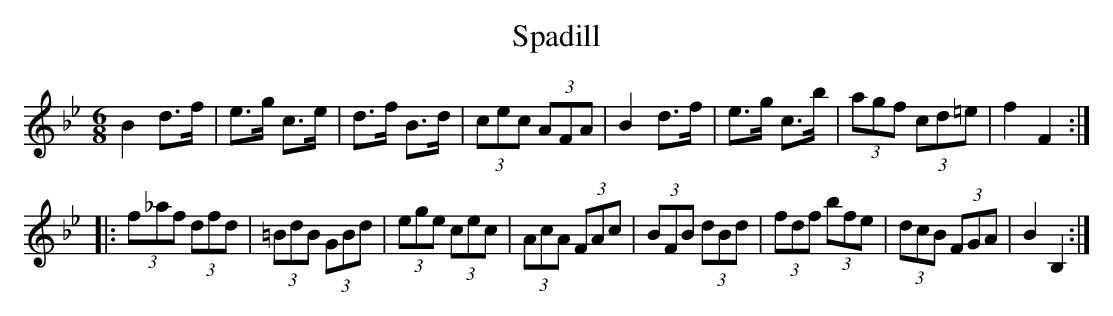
X:1
T:Spadill
M:6/8
L:1/8
K:Bb
B2 d>f | e>g c>e | d>f B>d | (3cec (3AFA | B2 d>f | e>g c>b | (3agf (3cd=e | f2 F2 :|
|: (3f_af (3dfd | (3=BdB (3GBd | (3ege (3cec | (3AcA (3FAc | (3BFB (3dBd | (3fdf (3bfe | (3dcB (3FGA | B2 B,2 :|
